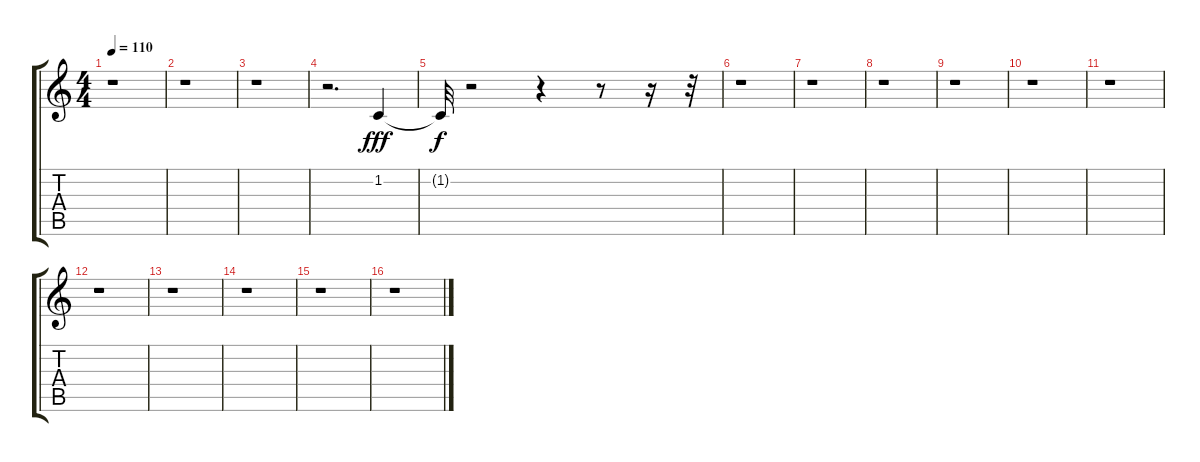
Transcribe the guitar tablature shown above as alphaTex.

\track "" {instrument reversecymbal}
\staff {score tabs}
\tuning (E4 B3 G3 D3 A2 E2) {hide}
\ts (4 4)
\tempo 110
\clef g2
\ks c
r.1{dy mf} |
r.1 |
r.1 |
r.2{d} 1.2.4{dy fff} |
1.2{t}.32{dy f} r.2 r.4 r.8 r.16 r.32 |
r.1 |
r.1 |
r.1 |
r.1 |
r.1 |
r.1 |
r.1 |
r.1 |
r.1 |
r.1 |
r.1
